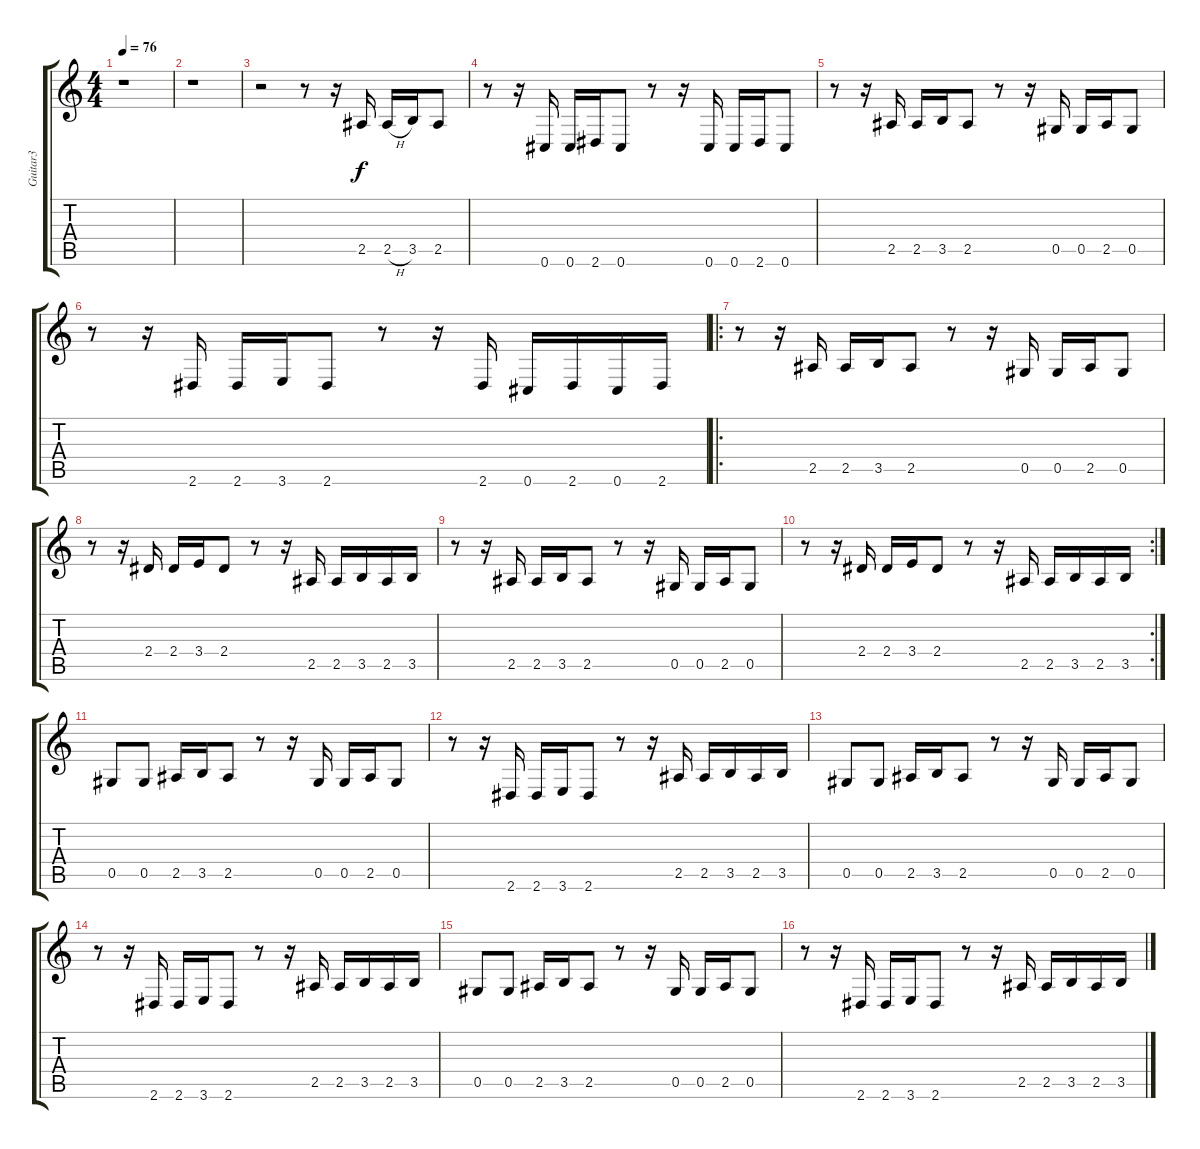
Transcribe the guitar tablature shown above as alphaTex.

\track ("Guitar3" "Guitar3") {instrument overdrivenguitar}
\staff {score tabs}
\tuning (Eb4 Bb3 Gb3 Db3 Ab2 Db2) {hide}
\ts (4 4)
\tempo 76
\clef g2
\ks c
r.1{dy f instrument overdrivenguitar} |
r.1 |
r.2 r.8 r.16 2.5.16 2.5{h}.16 3.5.16 2.5.8 |
r.8 r.16 0.6.16 0.6.16 2.6.16 0.6.8 r.8 r.16 0.6.16 0.6.16 2.6.16 0.6.8 |
r.8 r.16 2.5.16 2.5.16 3.5.16 2.5.8 r.8 r.16 0.5.16 0.5.16 2.5.16 0.5.8 |
r.8 r.16 2.6.16 2.6.16 3.6.16 2.6.8 r.8 r.16 2.6.16 0.6.16 2.6.16 0.6.16 2.6.16 |
\ro
r.8 r.16 2.5.16 2.5.16 3.5.16 2.5.8 r.8 r.16 0.5.16 0.5.16 2.5.16 0.5.8 |
r.8 r.16 2.4.16 2.4.16 3.4.16 2.4.8 r.8 r.16 2.5.16 2.5.16 3.5.16 2.5.16 3.5.16 |
r.8 r.16 2.5.16 2.5.16 3.5.16 2.5.8 r.8 r.16 0.5.16 0.5.16 2.5.16 0.5.8 |
\rc 2
r.8 r.16 2.4.16 2.4.16 3.4.16 2.4.8 r.8 r.16 2.5.16 2.5.16 3.5.16 2.5.16 3.5.16 |
0.5.8 0.5.8 2.5.16 3.5.16 2.5.8 r.8 r.16 0.5.16 0.5.16 2.5.16 0.5.8 |
r.8 r.16 2.6.16 2.6.16 3.6.16 2.6.8 r.8 r.16 2.5.16 2.5.16 3.5.16 2.5.16 3.5.16 |
0.5.8 0.5.8 2.5.16 3.5.16 2.5.8 r.8 r.16 0.5.16 0.5.16 2.5.16 0.5.8 |
r.8 r.16 2.6.16 2.6.16 3.6.16 2.6.8 r.8 r.16 2.5.16 2.5.16 3.5.16 2.5.16 3.5.16 |
0.5.8 0.5.8 2.5.16 3.5.16 2.5.8 r.8 r.16 0.5.16 0.5.16 2.5.16 0.5.8 |
r.8 r.16 2.6.16 2.6.16 3.6.16 2.6.8 r.8 r.16 2.5.16 2.5.16 3.5.16 2.5.16 3.5.16
